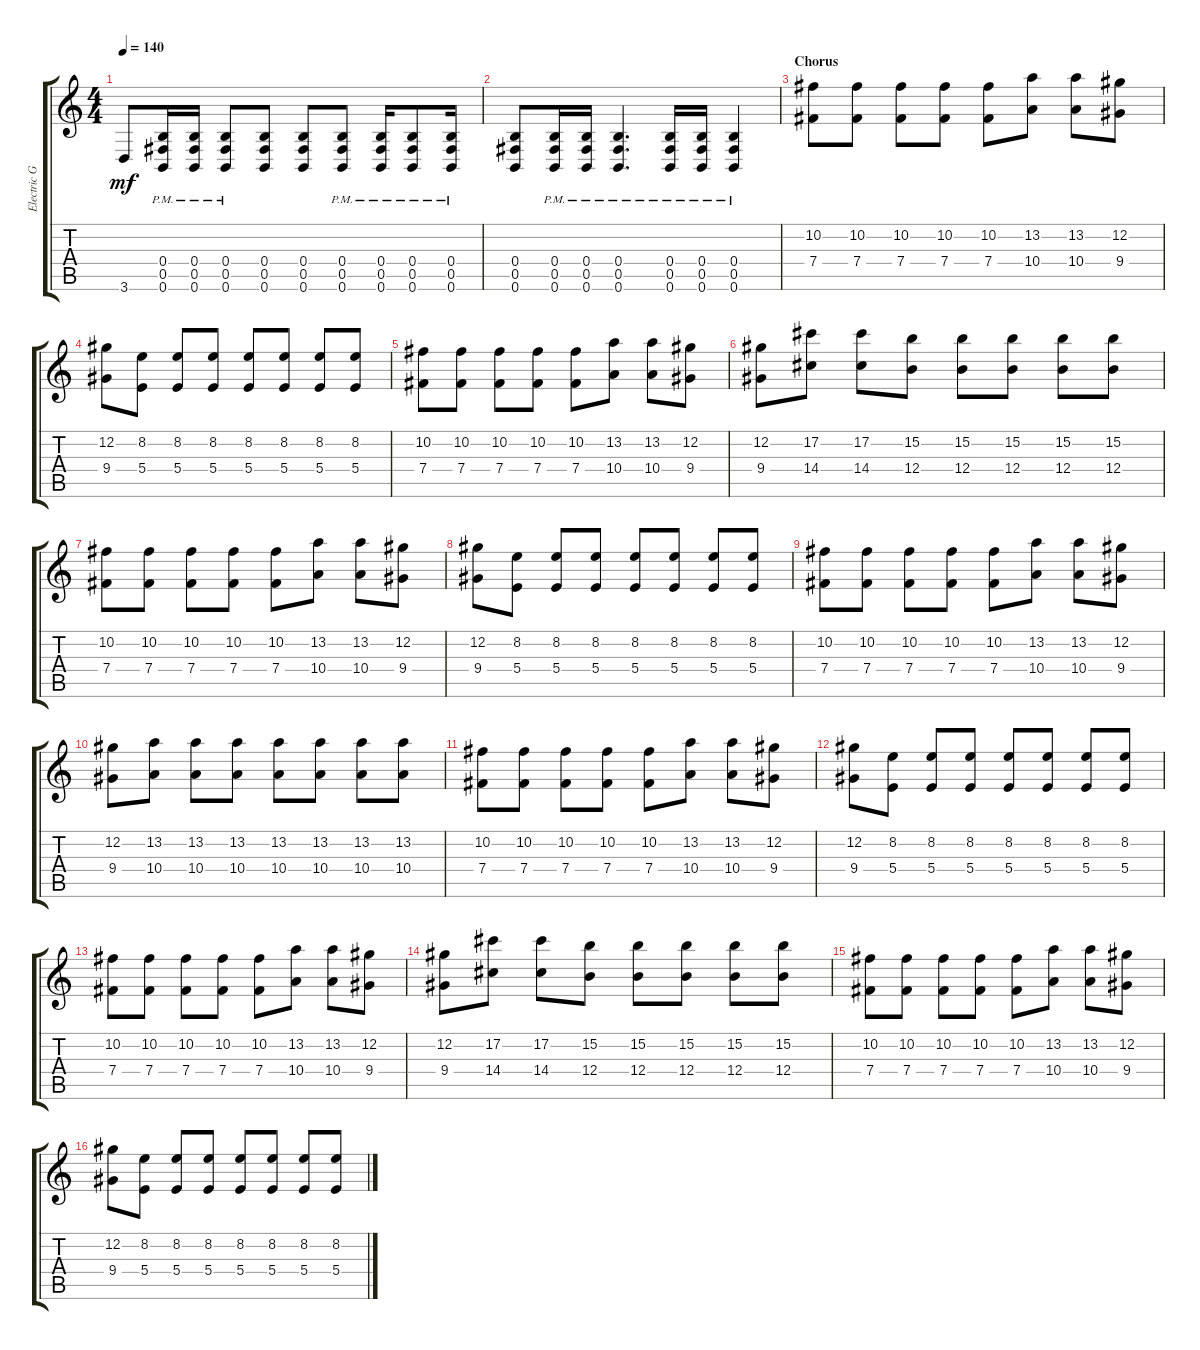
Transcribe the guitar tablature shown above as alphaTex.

\track ("Electric Guitar" "Electric G") {instrument distortionguitar}
\staff {score tabs}
\tuning (Db4 Ab3 E3 B2 Gb2 B1) {hide}
\ts (4 4)
\tempo 140
\clef g2
\ks c
3.6{be (hold 0 0 60 0) t}.8{dy mf} (0.4{pm} 0.5{pm} 0.6{pm}).16 (0.4{pm} 0.5{pm} 0.6{pm}).16 (0.4{pm} 0.5{pm} 0.6{pm}).8 (0.4 0.5 0.6).8 (0.4 0.5 0.6).8 (0.4{pm} 0.5{pm} 0.6{pm}).8 (0.4{pm} 0.5{pm} 0.6{pm}).16 (0.4{pm} 0.5{pm} 0.6{pm}).8 (0.4{pm} 0.5{pm} 0.6{pm}).16 |
(0.4 0.5 0.6).8 (0.4{pm} 0.5{pm} 0.6{pm}).16 (0.4{pm} 0.5{pm} 0.6{pm}).16 (0.4{pm} 0.5{pm} 0.6{pm}).4{d} (0.4{pm} 0.5{pm} 0.6{pm}).16 (0.4{pm} 0.5{pm} 0.6{pm}).16 (0.4{pm} 0.5{pm} 0.6{pm}).4 |
\section ("" "Chorus")
(10.2 7.4).8 (10.2 7.4).8 (10.2 7.4).8 (10.2 7.4).8 (10.2 7.4).8 (13.2 10.4).8 (13.2 10.4).8 (12.2 9.4).8 |
(12.2 9.4).8 (8.2 5.4).8 (8.2 5.4).8 (8.2 5.4).8 (8.2 5.4).8 (8.2 5.4).8 (8.2 5.4).8 (8.2 5.4).8 |
(10.2 7.4).8 (10.2 7.4).8 (10.2 7.4).8 (10.2 7.4).8 (10.2 7.4).8 (13.2 10.4).8 (13.2 10.4).8 (12.2 9.4).8 |
(12.2 9.4).8 (17.2 14.4).8 (17.2 14.4).8 (15.2 12.4).8 (15.2 12.4).8 (15.2 12.4).8 (15.2 12.4).8 (15.2 12.4).8 |
(10.2 7.4).8 (10.2 7.4).8 (10.2 7.4).8 (10.2 7.4).8 (10.2 7.4).8 (13.2 10.4).8 (13.2 10.4).8 (12.2 9.4).8 |
(12.2 9.4).8 (8.2 5.4).8 (8.2 5.4).8 (8.2 5.4).8 (8.2 5.4).8 (8.2 5.4).8 (8.2 5.4).8 (8.2 5.4).8 |
(10.2 7.4).8 (10.2 7.4).8 (10.2 7.4).8 (10.2 7.4).8 (10.2 7.4).8 (13.2 10.4).8 (13.2 10.4).8 (12.2 9.4).8 |
(12.2 9.4).8 (13.2 10.4).8 (13.2 10.4).8 (13.2 10.4).8 (13.2 10.4).8 (13.2 10.4).8 (13.2 10.4).8 (13.2 10.4).8 |
(10.2 7.4).8 (10.2 7.4).8 (10.2 7.4).8 (10.2 7.4).8 (10.2 7.4).8 (13.2 10.4).8 (13.2 10.4).8 (12.2 9.4).8 |
(12.2 9.4).8 (8.2 5.4).8 (8.2 5.4).8 (8.2 5.4).8 (8.2 5.4).8 (8.2 5.4).8 (8.2 5.4).8 (8.2 5.4).8 |
(10.2 7.4).8 (10.2 7.4).8 (10.2 7.4).8 (10.2 7.4).8 (10.2 7.4).8 (13.2 10.4).8 (13.2 10.4).8 (12.2 9.4).8 |
(12.2 9.4).8 (17.2 14.4).8 (17.2 14.4).8 (15.2 12.4).8 (15.2 12.4).8 (15.2 12.4).8 (15.2 12.4).8 (15.2 12.4).8 |
(10.2 7.4).8 (10.2 7.4).8 (10.2 7.4).8 (10.2 7.4).8 (10.2 7.4).8 (13.2 10.4).8 (13.2 10.4).8 (12.2 9.4).8 |
(12.2 9.4).8 (8.2 5.4).8 (8.2 5.4).8 (8.2 5.4).8 (8.2 5.4).8 (8.2 5.4).8 (8.2 5.4).8 (8.2 5.4).8
